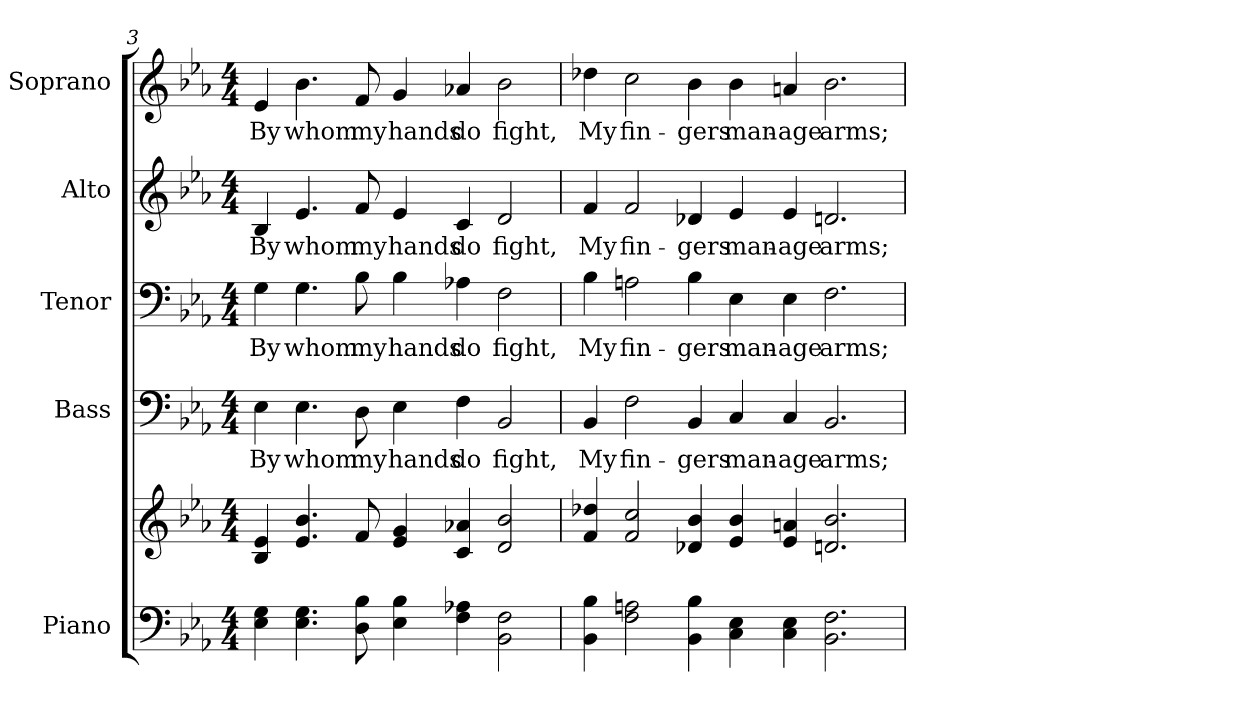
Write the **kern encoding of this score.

**kern	**kern	**kern	**text	**kern	**text	**kern	**text	**kern	**text
*part5	*part5	*part4	*part4	*part3	*part3	*part2	*part2	*part1	*part1
*staff6	*staff5	*staff4	*staff4	*staff3	*staff3	*staff2	*staff2	*staff1	*staff1
*I"Piano	*	*I"Bass	*	*I"Tenor	*	*I"Alto	*	*I"Soprano	*
*I'Pno.	*	*I'B.	*	*I'T.	*	*I'A.	*	*I'S.	*
!!LO:PB:g=z
*clefF4	*clefG2	*clefF4	*	*clefF4	*	*clefG2	*	*clefG2	*
*k[b-e-a-]	*k[b-e-a-]	*k[b-e-a-]	*	*k[b-e-a-]	*	*k[b-e-a-]	*	*k[b-e-a-]	*
*E-:	*E-:	*E-:	*	*E-:	*	*E-:	*	*E-:	*
*M4/4	*M4/4	*M4/4	*	*M4/4	*	*M4/4	*	*M4/4	*
=3	=3	=3	=3	=3	=3	=3	=3	=3	=3
!	!	!	!LO:LY:b:color=#000000	!	!	!	!	!	!
!	!	!	!	!	!LO:LY:b:color=#000000	!	!	!	!
!	!	!	!	!	!	!	!LO:LY:b:color=#000000	!	!
!	!	!	!	!	!	!	!	!	!LO:LY:b:color=#000000
4E-i\ 4Gi	4B-i/ 4e-i	4E-i\	By	4Gi\	By	4B-i/	By	4e-i/	By
!	!	!	!LO:LY:b:color=#000000	!	!	!	!	!	!
!	!	!	!	!	!LO:LY:b:color=#000000	!	!	!	!
!	!	!	!	!	!	!	!LO:LY:b:color=#000000	!	!
!	!	!	!	!	!	!	!	!	!LO:LY:b:color=#000000
4.E-i\ 4.Gi	4.e-i/ 4.b-i	4.E-i\	whom	4.Gi\	whom	4.e-i/	whom	4.b-i\	whom
!	!	!	!LO:LY:b:color=#000000	!	!	!	!	!	!
!	!	!	!	!	!LO:LY:b:color=#000000	!	!	!	!
!	!	!	!	!	!	!	!LO:LY:b:color=#000000	!	!
!	!	!	!	!	!	!	!	!	!LO:LY:b:color=#000000
8Di\ 8B-i	8fi/	8Di\	my	8B-i\	my	8fi/	my	8fi/	my
!	!	!	!LO:LY:b:color=#000000	!	!	!	!	!	!
!	!	!	!	!	!LO:LY:b:color=#000000	!	!	!	!
!	!	!	!	!	!	!	!LO:LY:b:color=#000000	!	!
!	!	!	!	!	!	!	!	!	!LO:LY:b:color=#000000
4E-i\ 4B-i	4e-i/ 4gi	4E-i\	hands	4B-i\	hands	4e-i/	hands	4gi/	hands
!	!	!	!LO:LY:b:color=#000000	!	!	!	!	!	!
!	!	!	!	!	!LO:LY:b:color=#000000	!	!	!	!
!	!	!	!	!	!	!	!LO:LY:b:color=#000000	!	!
!	!	!	!	!	!	!	!	!	!LO:LY:b:color=#000000
4Fi\ 4A-Xi	4ci/ 4a-Xi	4Fi\	do	4A-Xi\	do	4ci/	do	4a-Xi/	do
!	!	!	!LO:LY:b:color=#000000	!	!	!	!	!	!
!	!	!	!	!	!LO:LY:b:color=#000000	!	!	!	!
!	!	!	!	!	!	!	!LO:LY:b:color=#000000	!	!
!	!	!	!	!	!	!	!	!	!LO:LY:b:color=#000000
2BB-i\ 2Fi	2di/ 2b-i	2BB-i/	fight,	2Fi\	fight,	2di/	fight,	2b-i\	fight,
!!LO:PB:g=z
=4	=4	=4	=4	=4	=4	=4	=4	=4	=4
!	!	!	!LO:LY:b:color=#000000	!	!	!	!	!	!
!	!	!	!	!	!LO:LY:b:color=#000000	!	!	!	!
!	!	!	!	!	!	!	!LO:LY:b:color=#000000	!	!
!	!	!	!	!	!	!	!	!	!LO:LY:b:color=#000000
4BB-i\ 4B-i	4fi/ 4dd-Xi	4BB-i/	My	4B-i\	My	4fi/	My	4dd-Xi\	My
!	!	!	!LO:LY:b:color=#000000	!	!	!	!	!	!
!	!	!	!	!	!LO:LY:b:color=#000000	!	!	!	!
!	!	!	!	!	!	!	!LO:LY:b:color=#000000	!	!
!	!	!	!	!	!	!	!	!	!LO:LY:b:color=#000000
2Fi\ 2Ani	2fi/ 2cci	2Fi\	fin-	2Ani\	fin-	2fi/	fin-	2cci\	fin-
!	!	!	!LO:LY:b:color=#000000	!	!	!	!	!	!
!	!	!	!	!	!LO:LY:b:color=#000000	!	!	!	!
!	!	!	!	!	!	!	!LO:LY:b:color=#000000	!	!
!	!	!	!	!	!	!	!	!	!LO:LY:b:color=#000000
4BB-i\ 4B-i	4d-Xi/ 4b-i	4BB-i/	-gers	4B-i\	-gers	4d-Xi/	-gers	4b-i\	-gers
!	!	!	!LO:LY:b:color=#000000	!	!	!	!	!	!
!	!	!	!	!	!LO:LY:b:color=#000000	!	!	!	!
!	!	!	!	!	!	!	!LO:LY:b:color=#000000	!	!
!	!	!	!	!	!	!	!	!	!LO:LY:b:color=#000000
4Ci\ 4E-i	4e-i/ 4b-i	4Ci/	man-	4E-i\	man-	4e-i/	man-	4b-i\	man-
!	!	!	!LO:LY:b:color=#000000	!	!	!	!	!	!
!	!	!	!	!	!LO:LY:b:color=#000000	!	!	!	!
!	!	!	!	!	!	!	!LO:LY:b:color=#000000	!	!
!	!	!	!	!	!	!	!	!	!LO:LY:b:color=#000000
4Ci\ 4E-i	4e-i/ 4ani	4Ci/	-age	4E-i\	-age	4e-i/	-age	4ani/	-age
!	!	!	!LO:LY:b:color=#000000	!	!	!	!	!	!
!	!	!	!	!	!LO:LY:b:color=#000000	!	!	!	!
!	!	!	!	!	!	!	!LO:LY:b:color=#000000	!	!
!	!	!	!	!	!	!	!	!	!LO:LY:b:color=#000000
2.BB-i\ 2.Fi	2.dni/ 2.b-i	2.BB-i/	arms;	2.Fi\	arms;	2.dni/	arms;	2.b-i\	arms;
=	=	=	=	=	=	=	=	=	=
*-	*-	*-	*-	*-	*-	*-	*-	*-	*-
